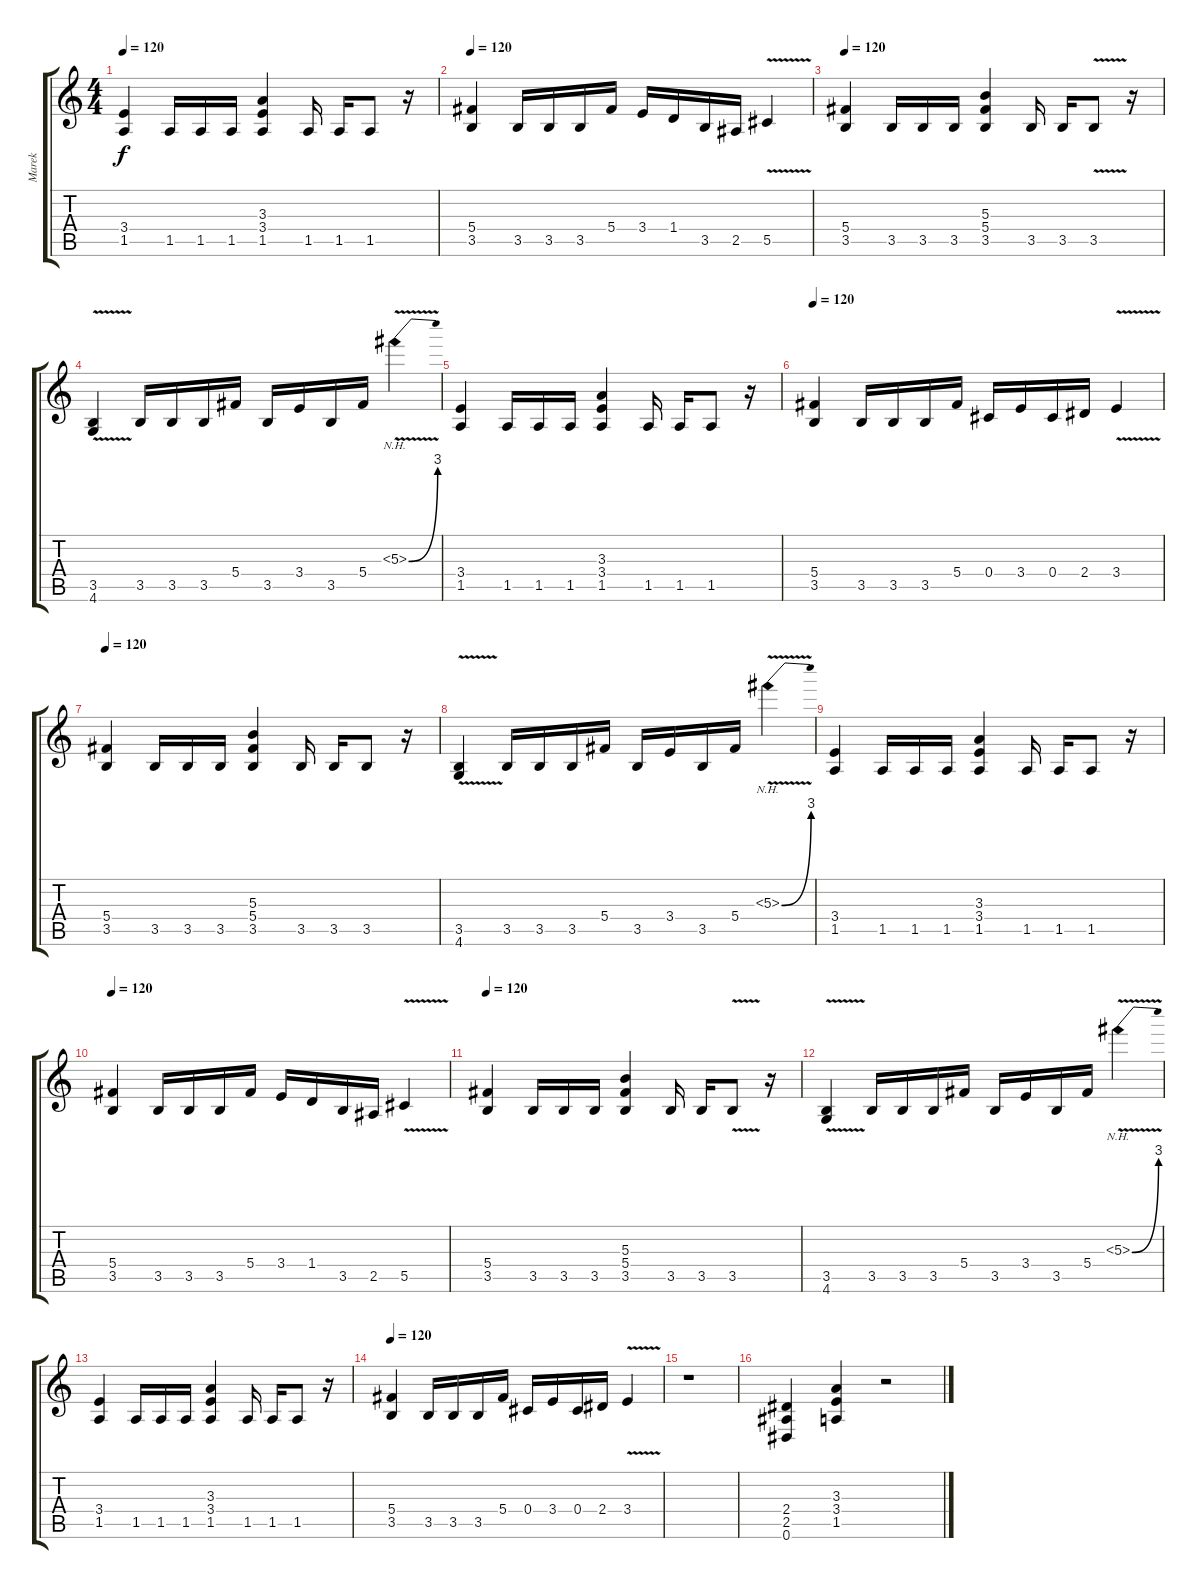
\track ("Marek" "Marek") {instrument overdrivenguitar}
\staff {score tabs}
\tuning (Eb4 Bb3 Gb3 Db3 Ab2 Eb2) {hide}
\ts (4 4)
\tempo 120
\clef g2
\ks c
(3.4 1.5).4{dy f} 1.5.16 1.5.16 1.5.16 (3.3 3.4 1.5).4 1.5.16 1.5.16 1.5.8 r.16 |
\tempo 120
(5.4 3.5).4 3.5.16 3.5.16 3.5.16 5.4.16 3.4.16 1.4.16 3.5.16 2.5.16 5.5{v}.4 |
\tempo 120
(5.4 3.5).4 3.5.16 3.5.16 3.5.16 (5.3 5.4 3.5).4 3.5.16 3.5.16 3.5{v}.8 r.16 |
(3.5 4.6{v}).4 3.5.16 3.5.16 3.5.16 5.4.16 3.5.16 3.4.16 3.5.16 5.4.16 5.3{be (bend 0 0 60 12) nh v}.4 |
(3.4 1.5).4 1.5.16 1.5.16 1.5.16 (3.3 3.4 1.5).4 1.5.16 1.5.16 1.5.8 r.16 |
\tempo 120
(5.4 3.5).4 3.5.16 3.5.16 3.5.16 5.4.16 0.4.16 3.4.16 0.4.16 2.4.16 3.4{v}.4 |
\tempo 120
(5.4 3.5).4 3.5.16 3.5.16 3.5.16 (5.3 5.4 3.5).4 3.5.16 3.5.16 3.5.8 r.16 |
(3.5 4.6{v}).4 3.5.16 3.5.16 3.5.16 5.4.16 3.5.16 3.4.16 3.5.16 5.4.16 5.3{be (bend 0 0 60 12) nh v}.4 |
(3.4 1.5).4 1.5.16 1.5.16 1.5.16 (3.3 3.4 1.5).4 1.5.16 1.5.16 1.5.8 r.16 |
\tempo 120
(5.4 3.5).4 3.5.16 3.5.16 3.5.16 5.4.16 3.4.16 1.4.16 3.5.16 2.5.16 5.5{v}.4 |
\tempo 120
(5.4 3.5).4 3.5.16 3.5.16 3.5.16 (5.3 5.4 3.5).4 3.5.16 3.5.16 3.5{v}.8 r.16 |
(3.5 4.6{v}).4 3.5.16 3.5.16 3.5.16 5.4.16 3.5.16 3.4.16 3.5.16 5.4.16 5.3{be (bend 0 0 60 12) nh v}.4 |
(3.4 1.5).4 1.5.16 1.5.16 1.5.16 (3.3 3.4 1.5).4 1.5.16 1.5.16 1.5.8 r.16 |
\tempo 120
(5.4 3.5).4 3.5.16 3.5.16 3.5.16 5.4.16 0.4.16 3.4.16 0.4.16 2.4.16 3.4{v}.4 |
r.1 |
(2.4 2.5 0.6).4 (3.3 3.4 1.5).4 r.2
